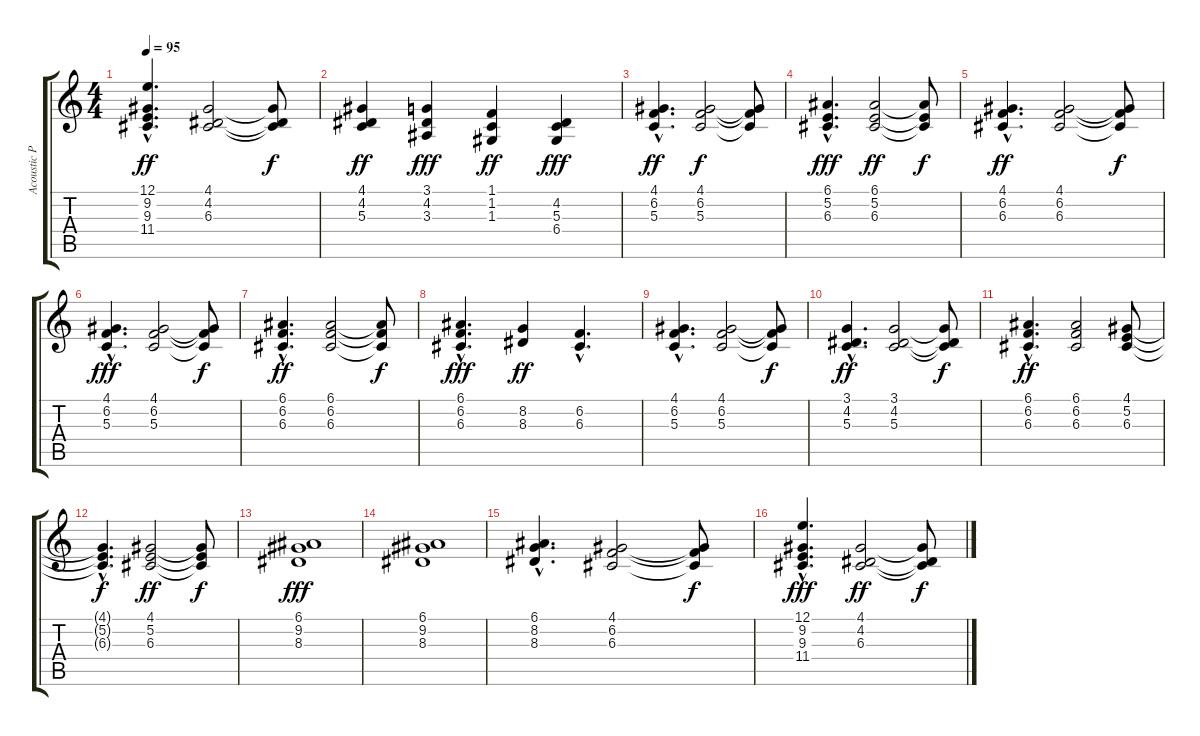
\track ("Acoustic Piano" "Acoustic P") {instrument acousticgrandpiano}
\staff {score tabs}
\tuning (E4 B3 G3 D3 A2 E2) {hide}
\ts (4 4)
\tempo 95
\clef g2
\ks c
(12.1{hac} 9.2{hac} 9.3{hac} 11.4{hac}).4{d dy ff} (4.1 4.2 6.3).2 (4.1{t} 4.2{t} 6.3{t}).8{dy f} |
(4.1 4.2 5.3).4{dy ff} (3.1 4.2 3.3).4{dy fff} (1.1 1.2 1.3).4{dy ff} (4.2 5.3 6.4).4{dy fff} |
(4.1{hac} 6.2{hac} 5.3{hac}).4{d dy ff} (4.1 6.2 5.3).2{dy f} (4.1{t} 6.2{t} 5.3{t}).8 |
(6.1{hac} 5.2{hac} 6.3{hac}).4{d dy fff} (6.1 5.2 6.3).2{dy ff} (6.1{t} 5.2{t} 6.3{t}).8{dy f} |
(4.1{hac} 6.2{hac} 6.3{hac}).4{d dy ff} (4.1 6.2 6.3).2 (4.1{t} 6.2{t} 6.3{t}).8{dy f} |
(4.1{hac} 6.2{hac} 5.3{hac}).4{d dy fff} (4.1 6.2 5.3).2 (4.1{t} 6.2{t} 5.3{t}).8{dy f} |
(6.1{hac} 6.2{hac} 6.3{hac}).4{d dy ff} (6.1 6.2 6.3).2 (6.1{t} 6.2{t} 6.3{t}).8{dy f} |
(6.1{hac} 6.2{hac} 6.3{hac}).4{d dy fff} (8.2 8.3).4{dy ff} (6.2{hac} 6.3{hac}).4{d} |
(4.1{hac} 6.2{hac} 5.3{hac}).4{d} (4.1 6.2 5.3).2 (4.1{t} 6.2{t} 5.3{t}).8{dy f} |
(3.1{hac} 4.2{hac} 5.3{hac}).4{d dy ff} (3.1 4.2 5.3).2 (3.1{t} 4.2{t} 5.3{t}).8{dy f} |
(6.1{hac} 6.2{hac} 6.3{hac}).4{d dy ff} (6.1 6.2 6.3).2 (4.1 5.2 6.3).8 |
(4.1{hac t} 5.2{hac t} 6.3{hac t}).4{d dy f} (4.1 5.2 6.3).2{dy ff} (4.1{t} 5.2{t} 6.3{t}).8{dy f} |
(6.1 9.2 8.3).1{dy fff} |
(6.1 9.2 8.3).1 |
(6.1{hac} 8.2{hac} 8.3{hac}).4{d} (4.1 6.2 6.3).2 (4.1{t} 6.2{t} 6.3{t}).8{dy f} |
(12.1{hac} 9.2{hac} 9.3{hac} 11.4{hac}).4{d dy fff} (4.1 4.2 6.3).2{dy ff} (4.1{t} 4.2{t} 6.3{t}).8{dy f}
